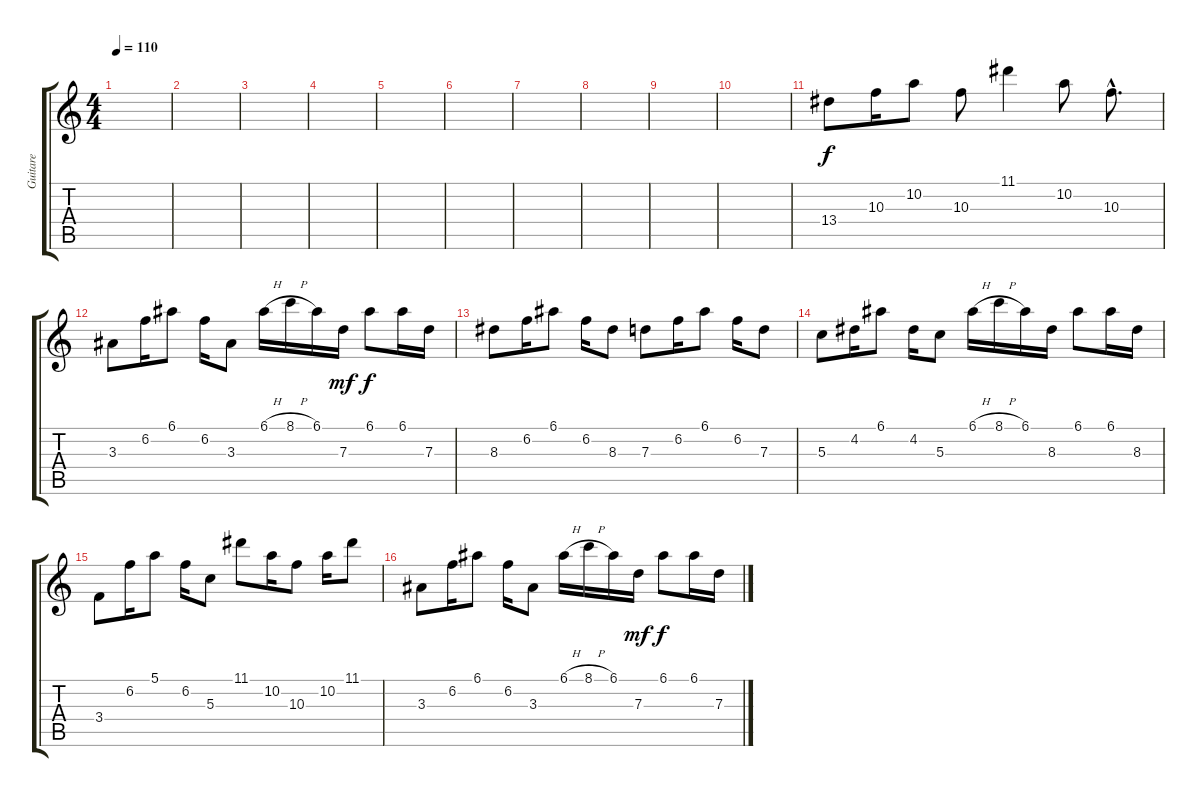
\track ("Guitare" "Guitare") {instrument electricguitarclean}
\staff {score tabs}
\tuning (E4 B3 G3 D3 A2 E2) {hide}
\ts (4 4)
\tempo 110
\clef g2
\ks c
|
|
|
|
|
|
|
|
|
|
13.4.8 10.3.16 10.2.8 10.3.8 11.1.4 10.2.8 10.3{hac}.8{d} |
3.3.8 6.2.16 6.1.8 6.2.16 3.3.8 6.1{h}.16 8.1{h}.16 6.1.16 7.3.16{dy mf} 6.1.8{dy f} 6.1.16 7.3.16 |
8.3.8 6.2.16 6.1.8 6.2.16 8.3.8 7.3.8 6.2.16 6.1.8 6.2.16 7.3.8 |
5.3.8 4.2.16 6.1.8 4.2.16 5.3.8 6.1{h}.16 8.1{h}.16 6.1.16 8.3.16 6.1.8 6.1.16 8.3.16 |
3.4.8 6.2.16 5.1.8 6.2.16 5.3.8 11.1.8 10.2.16 10.3.8 10.2.16 11.1.8 |
3.3.8 6.2.16 6.1.8 6.2.16 3.3.8 6.1{h}.16 8.1{h}.16 6.1.16 7.3.16{dy mf} 6.1.8{dy f} 6.1.16 7.3.16
